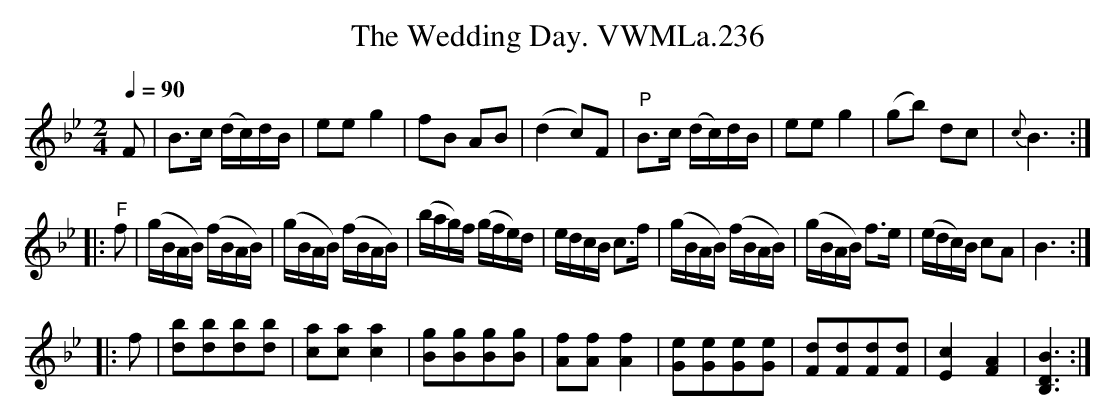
X:1
T:Wedding Day. VWMLa.236, The
M:2/4
L:1/8
Q:1/4=90
K:Bb
F|B>c (d/c/)d/B/|eeg2|fB AB|(d2c)F|\
"P"B>c (d/c/)d/B/|eeg2|(gb) dc|{c}B3:|
L:1/16
|:"^F"f2|(gBAB) (fBAB)|(gBAB) (fBAB)|\
(bag)f (gfe)d|edcB c3f|(gBAB) (fBAB)|\
(gBAB) f3e|(edc)B c2A2|B6:|
L:1/8
|:f|[db][db][db][db]|[ca][ca][c2a2]|\
[.B.g][.B.g][.B.g][.B.g]|[.A.f][.A.f][A2f2]|\
[.G.e][.G.e][.G.e][.G.e]|[.F.d][.F.d][.F.d][.F.d]|\
[.E2.c2][F2A2]|[B,3D3B3]:|
